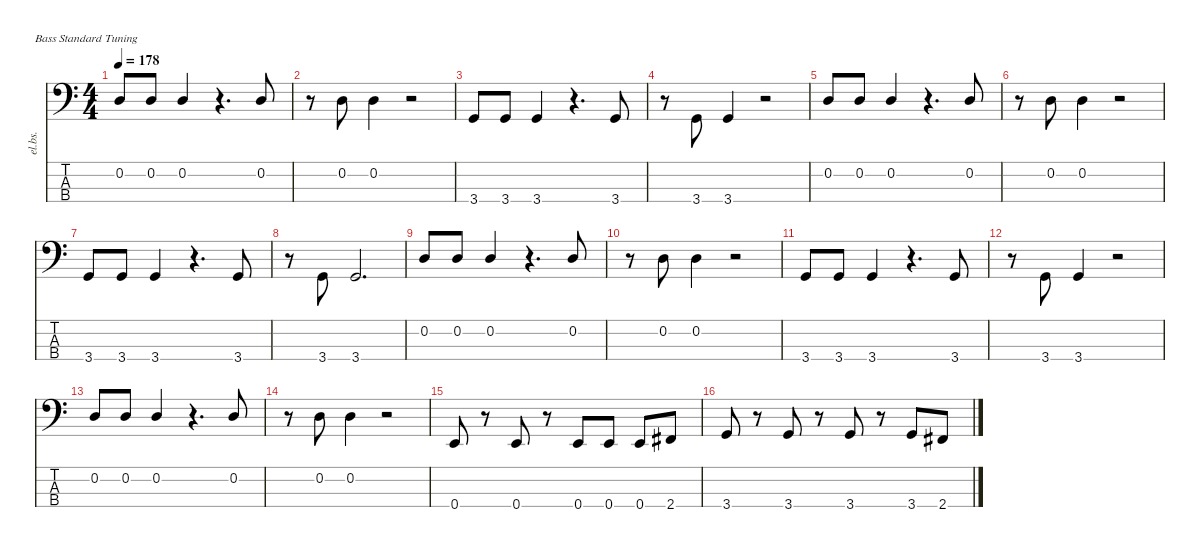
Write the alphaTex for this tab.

\defaultSystemsLayout 4
\hideDynamics
\bracketExtendMode nobrackets
\otherSystemsTrackNameOrientation horizontal
\track ("Bass" "el.bs.") {instrument electricbassfinger}
\staff {score tabs}
\tuning (G2 D2 A1 E1)
\ts (4 4)
\beaming (8 2 2 2 2)
\tempo 178
\clef f4
\ks c
0.2.8{dy ff instrument electricbassfinger beam Up} 0.2.8{beam Up} 0.2.4{beam Up} r.4{d beam Up} 0.2.8{beam Up} |
r.8{beam Down} 0.2.8{beam Down} 0.2.4{beam Down} r.2{beam Down} |
3.4.8{beam Up} 3.4.8{beam Up} 3.4.4{beam Up} r.4{d beam Up} 3.4.8{beam Up} |
r.8{beam Down} 3.4.8{beam Up} 3.4.4{beam Up} r.2{beam Up} |
0.2.8{beam Up} 0.2.8{beam Up} 0.2.4{beam Up} r.4{d beam Up} 0.2.8{beam Up} |
r.8{beam Down} 0.2.8{beam Down} 0.2.4{beam Down} r.2{beam Down} |
3.4.8{beam Up} 3.4.8{beam Up} 3.4.4{beam Up} r.4{d beam Up} 3.4.8{beam Up} |
r.8{beam Down} 3.4.8{beam Up} 3.4.2{d beam Up} |
0.2.8{beam Up} 0.2.8{beam Up} 0.2.4{beam Up} r.4{d beam Up} 0.2.8{beam Up} |
r.8{beam Down} 0.2.8{beam Down} 0.2.4{beam Down} r.2{beam Down} |
3.4.8{beam Up} 3.4.8{beam Up} 3.4.4{beam Up} r.4{d beam Up} 3.4.8{beam Up} |
r.8{beam Down} 3.4.8{beam Up} 3.4.4{beam Up} r.2{beam Up} |
0.2.8{beam Up} 0.2.8{beam Up} 0.2.4{beam Up} r.4{d beam Up} 0.2.8{beam Up} |
r.8{beam Down} 0.2.8{beam Down} 0.2.4{beam Down} r.2{beam Down} |
0.4.8{beam Up} r.8{beam Up} 0.4.8{beam Up} r.8{beam Up} 0.4.8{beam Up} 0.4.8{beam Up} 0.4.8{beam Up} 2.4{acc #}.8{beam Up} |
3.4.8{beam Up} r.8{beam Up} 3.4.8{beam Up} r.8{beam Up} 3.4.8{beam Up} r.8{beam Up} 3.4.8{beam Up} 2.4{acc #}.8{beam Up}
